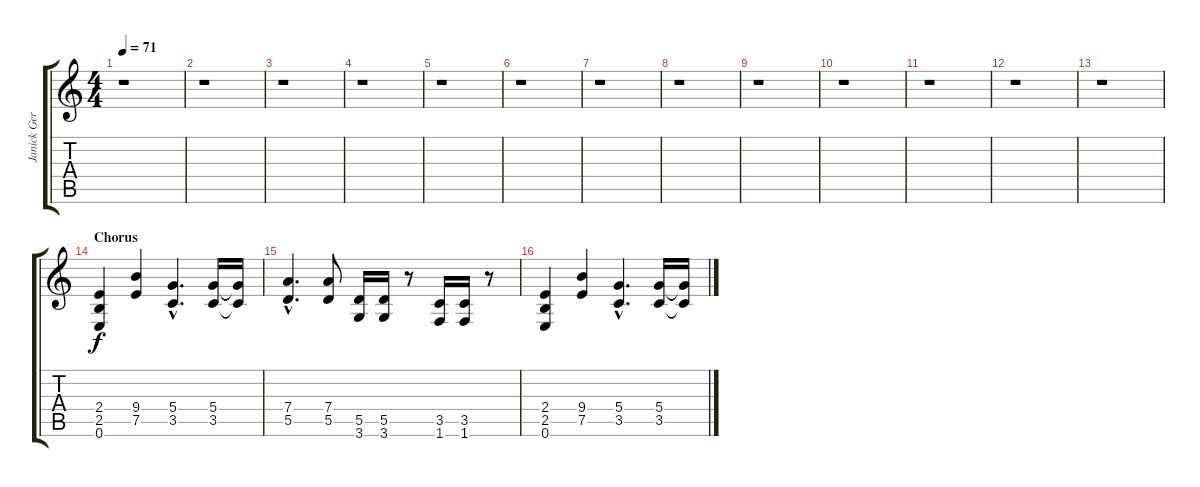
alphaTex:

\track ("Janick Gers (rhythm)" "Janick Ger") {instrument distortionguitar}
\staff {score tabs}
\tuning (E4 B3 G3 D3 A2 E2) {hide}
\ts (4 4)
\tempo 71
\clef g2
\ks c
r.1{dy f} |
r.1 |
r.1 |
r.1 |
r.1 |
r.1 |
r.1 |
r.1 |
r.1 |
r.1 |
r.1 |
r.1 |
r.1 |
\section ("" "Chorus")
(2.4 2.5 0.6).4{volume 15} (9.4 7.5).4 (5.4{hac} 3.5{hac}).4{d} (5.4 3.5).16 (5.4{t} 3.5{t}).16 |
(7.4{hac} 5.5{hac}).4{d} (7.4 5.5).8 (5.5 3.6).16 (5.5 3.6).16 r.8 (3.5 1.6).16 (3.5 1.6).16 r.8 |
(2.4 2.5 0.6).4 (9.4 7.5).4 (5.4{hac} 3.5{hac}).4{d} (5.4 3.5).16 (5.4{t} 3.5{t}).16
